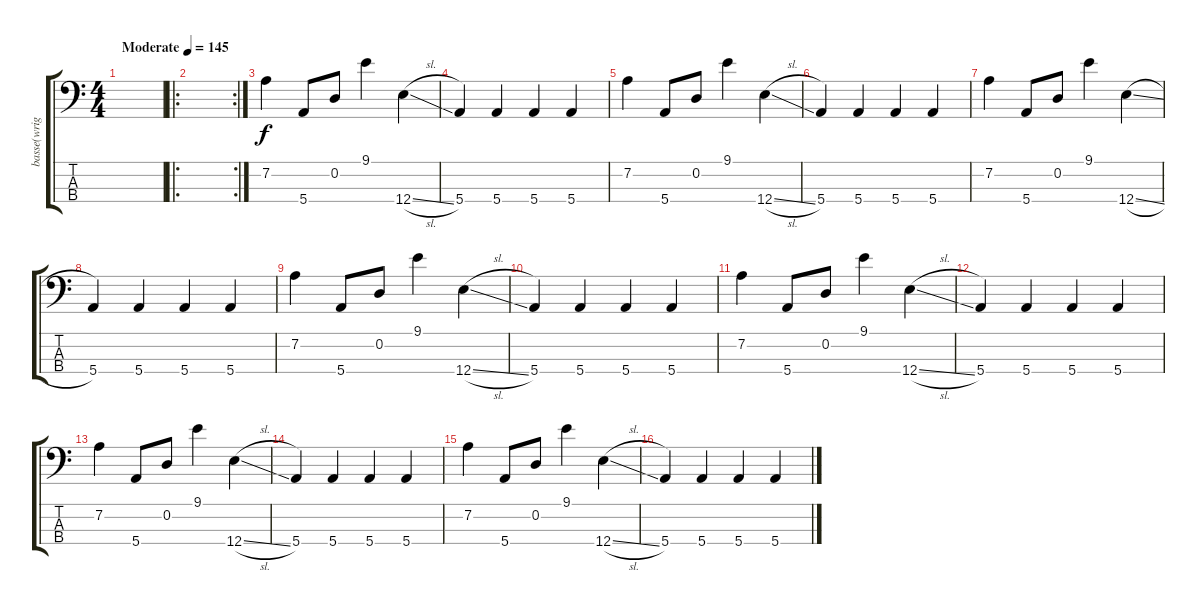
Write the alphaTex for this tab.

\track ("basse(wright)" "basse(wrig") {instrument electricbassfinger}
\staff {score tabs}
\tuning (G2 D2 A1 E1) {hide}
\ts (4 4)
\tempo (145 "Moderate")
\clef f4
\ks c
|
\ro
\rc 2
|
7.2.4 5.4.8 0.2.8 9.1.4 12.4{sl}.4 |
5.4.4 5.4.4 5.4.4 5.4.4 |
7.2.4 5.4.8 0.2.8 9.1.4 12.4{sl}.4 |
5.4.4 5.4.4 5.4.4 5.4.4 |
7.2.4 5.4.8 0.2.8 9.1.4 12.4{sl}.4 |
5.4.4 5.4.4 5.4.4 5.4.4 |
7.2.4 5.4.8 0.2.8 9.1.4 12.4{sl}.4 |
5.4.4 5.4.4 5.4.4 5.4.4 |
7.2.4 5.4.8 0.2.8 9.1.4 12.4{sl}.4 |
5.4.4 5.4.4 5.4.4 5.4.4 |
7.2.4 5.4.8 0.2.8 9.1.4 12.4{sl}.4 |
5.4.4 5.4.4 5.4.4 5.4.4 |
7.2.4 5.4.8 0.2.8 9.1.4 12.4{sl}.4 |
5.4.4 5.4.4 5.4.4 5.4.4
